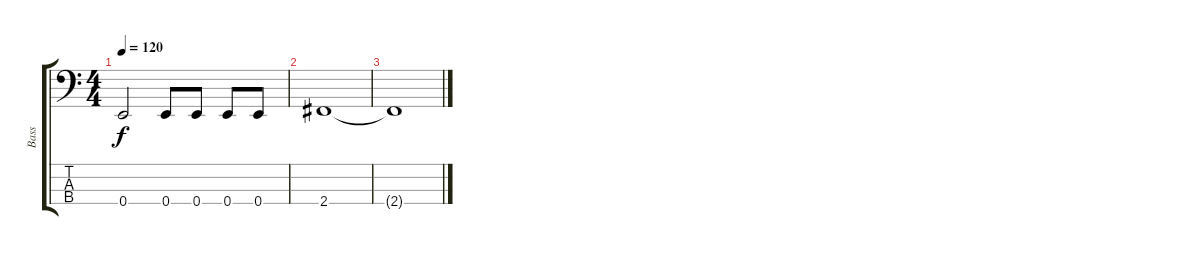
\track ("Bass" "Bass") {instrument electricbassfinger}
\staff {score tabs}
\tuning (G2 D2 A1 E1) {hide}
\ts (4 4)
\tempo 120
\clef f4
\ks c
0.4.2{dy f} 0.4.8 0.4.8 0.4.8 0.4.8 |
2.4.1 |
2.4{t}.1
